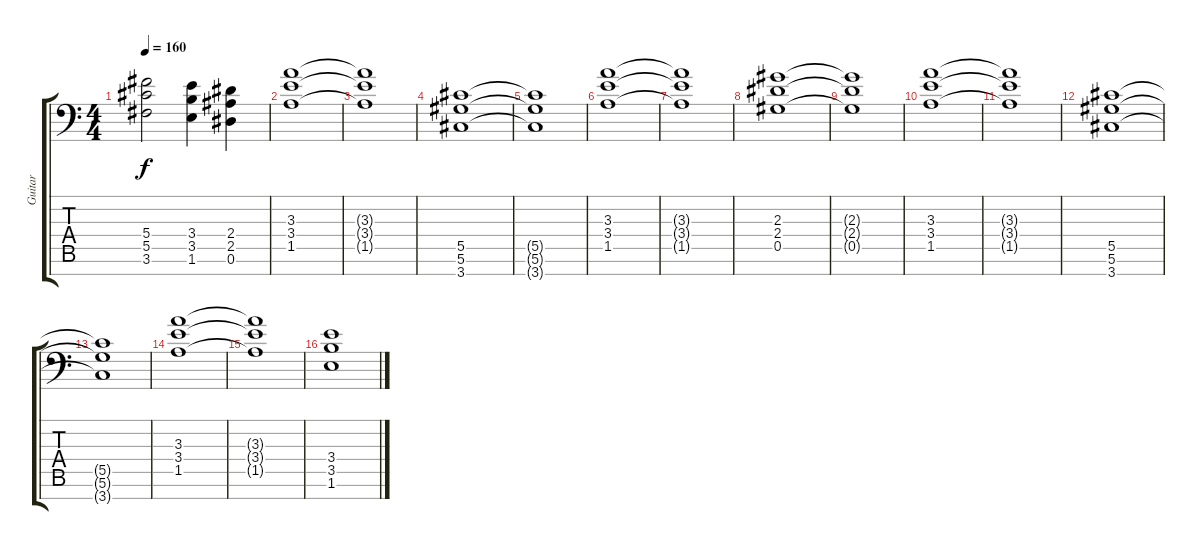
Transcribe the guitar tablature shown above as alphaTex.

\track ("Guitar" "Guitar") {instrument distortionguitar}
\staff {score tabs}
\tuning (Eb4 Bb3 Gb3 Db3 Ab2 Eb2 Bb1) {hide}
\ts (4 4)
\tempo 160
\clef f4
\ks c
(5.4 5.5 3.6).2{dy f} (3.4 3.5 1.6).4 (2.4 2.5 0.6).4 |
(3.3 3.4 1.5).1 |
(3.3{t} 3.4{t} 1.5{t}).1 |
(5.5 5.6 3.7).1 |
(5.5{t} 5.6{t} 3.7{t}).1 |
(3.3 3.4 1.5).1 |
(3.3{t} 3.4{t} 1.5{t}).1 |
(2.3 2.4 0.5).1 |
(2.3{t} 2.4{t} 0.5{t}).1 |
(3.3 3.4 1.5).1 |
(3.3{t} 3.4{t} 1.5{t}).1 |
(5.5 5.6 3.7).1 |
(5.5{t} 5.6{t} 3.7{t}).1 |
(3.3 3.4 1.5).1 |
(3.3{t} 3.4{t} 1.5{t}).1 |
(3.4 3.5 1.6).1
